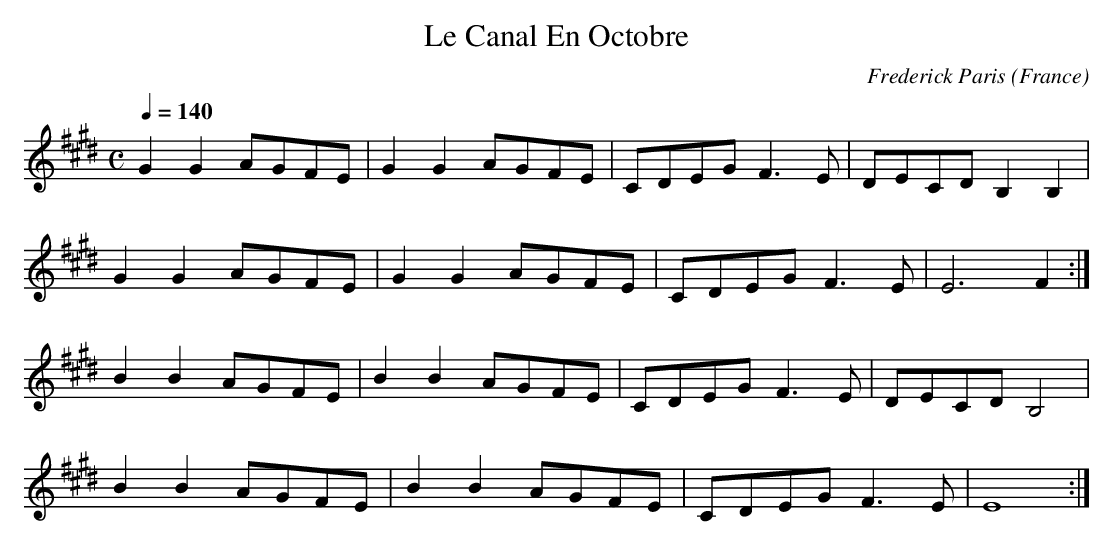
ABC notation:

X:1
T:Canal En Octobre, Le
C:Frederick Paris
O:France
M:C
K:Emaj
L:1/4
Q:1/4=140
G G A/2G/2F/2E/2 | G G A/2G/2F/2E/2 | C/2D/2E/2G/2 F>E |\
D/2E/2C/2D/2 B, B, |
G G A/2G/2F/2E/2 | G G A/2G/2F/2E/2 | C/2D/2E/2G/2 F>E |\
E3 F :|
B B A/2G/2F/2E/2 | B B A/2G/2F/2E/2 | C/2D/2E/2G/2 F>E |\
D/2E/2C/2D/2 B,2 |
B B A/2G/2F/2E/2 | B B A/2G/2F/2E/2 |\
C/2D/2E/2G/2 F>E | E4 :|
